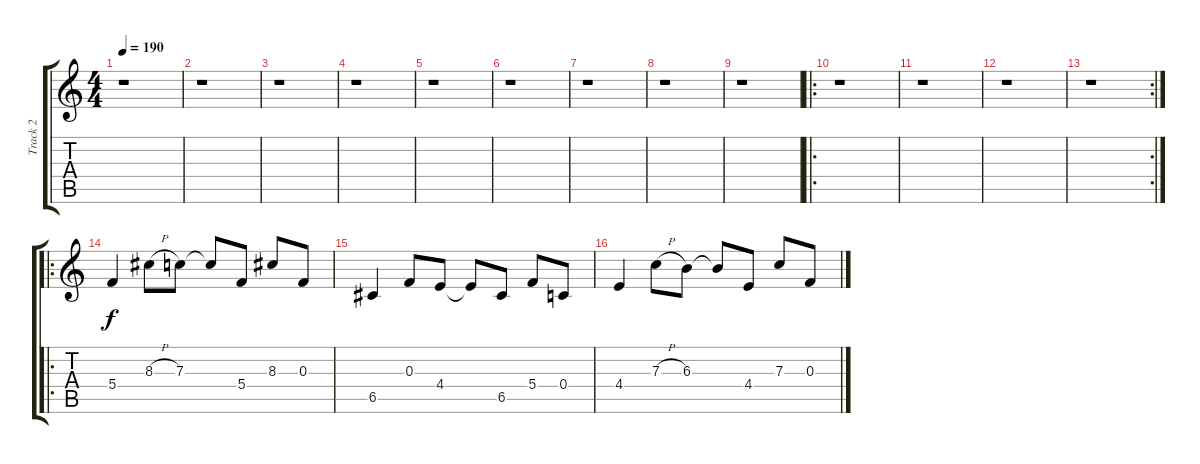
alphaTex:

\track ("Track 2" "Track 2") {instrument acousticguitarsteel}
\staff {score tabs}
\tuning (D4 A3 F3 C3 G2 C2) {hide}
\ts (4 4)
\tempo 190
\clef g2
\ks c
r.1{dy f} |
r.1 |
r.1 |
r.1 |
r.1 |
r.1 |
r.1 |
r.1 |
r.1 |
\ro
r.1 |
r.1 |
r.1 |
\rc 2
r.1 |
\ro
5.4.4 8.3{h}.8 7.3.8 7.3{t}.8 5.4.8 8.3.8 0.3.8 |
6.5.4 0.3.8 4.4.8 4.4{t}.8 6.5.8 5.4.8 0.4.8 |
4.4.4 7.3{h}.8 6.3.8 6.3{t}.8 4.4.8 7.3.8 0.3.8
